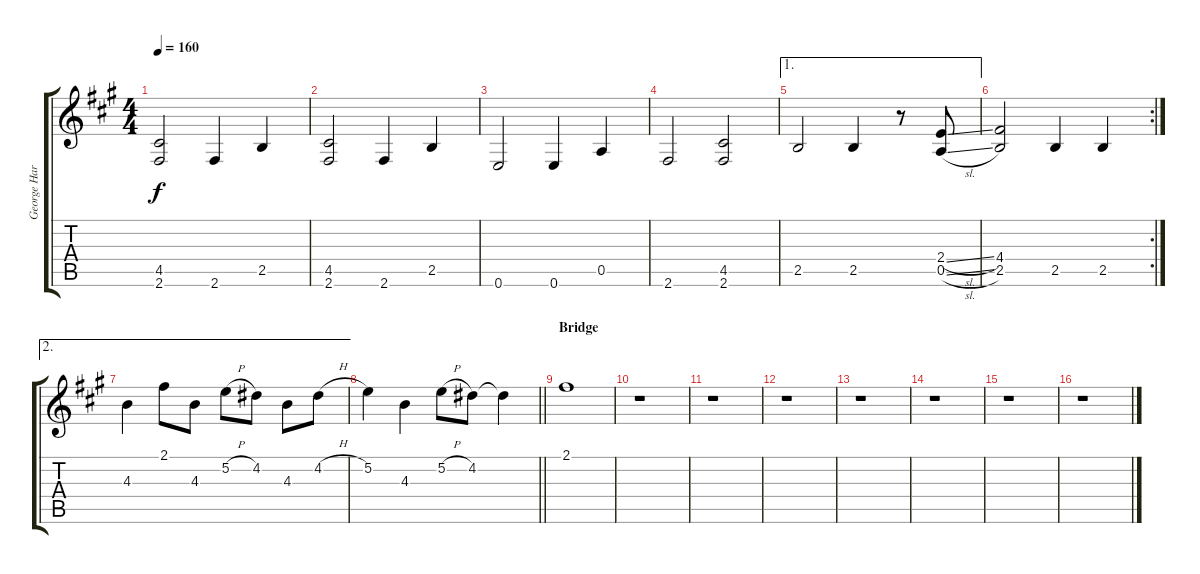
\track ("George Harrison (Gtr. 2)" "George Har") {instrument overdrivenguitar}
\staff {score tabs}
\tuning (E4 B3 G3 D3 A2 E2) {hide}
\ts (4 4)
\tempo 160
\clef g2
\ks a
(4.5 2.6).2{dy f} 2.6.4 2.5.4 |
(4.5 2.6).2 2.6.4 2.5.4 |
0.6.2 0.6.4 0.5.4 |
2.6.2 (4.5 2.6).2 |
\ae 1
2.5.2 2.5.4 r.8 (2.4{sl} 0.5{sl}).8 |
\rc 2
(4.4 2.5).2 2.5.4 2.5.4 |
\ae 2
4.3.4 2.1.8 4.3.8 5.2{h}.8 4.2.8 4.3.8 4.2{h}.8 |
\barLineRight lightlight
5.2.4 4.3.4 5.2{h}.8 4.2.8 4.2{t}.4 |
\section ("" "Bridge")
2.1.1 |
r.1 |
r.1 |
r.1 |
r.1 |
r.1 |
r.1 |
r.1
